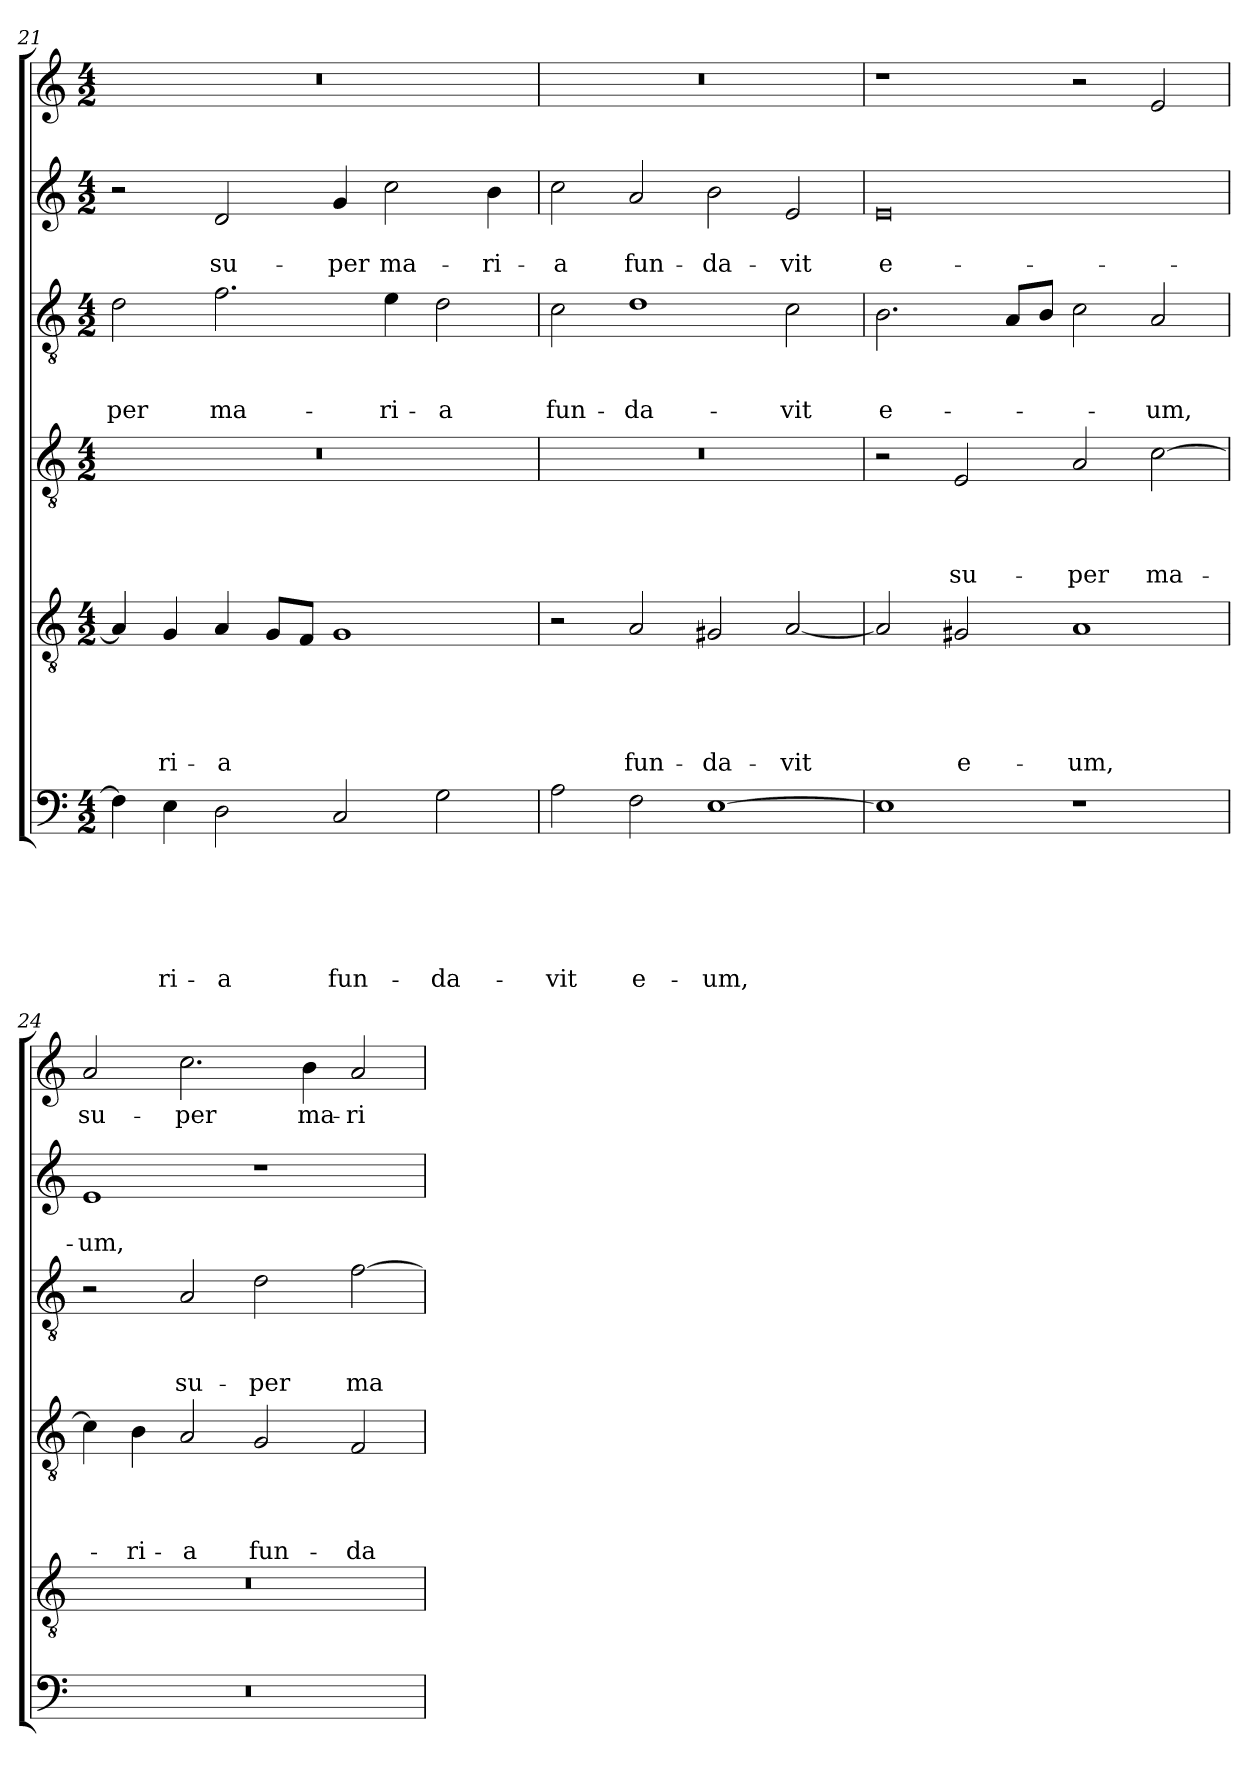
**kern	**text	**text	**text	**text	**text	**text	**kern	**text	**text	**text	**text	**text	**kern	**text	**text	**text	**text	**kern	**text	**text	**text	**kern	**text	**text	**kern	**text
*part6	*part6	*part6	*part6	*part6	*part6	*part6	*part5	*part5	*part5	*part5	*part5	*part5	*part4	*part4	*part4	*part4	*part4	*part3	*part3	*part3	*part3	*part2	*part2	*part2	*part1	*part1
*staff6	*staff6	*staff6	*staff6	*staff6	*staff6	*staff6	*staff5	*staff5	*staff5	*staff5	*staff5	*staff5	*staff4	*staff4	*staff4	*staff4	*staff4	*staff3	*staff3	*staff3	*staff3	*staff2	*staff2	*staff2	*staff1	*staff1
*clefF4	*	*	*	*	*	*	*clefGv2	*	*	*	*	*	*clefGv2	*	*	*	*	*clefGv2	*	*	*	*clefG2	*	*	*clefG2	*
*k[]	*	*	*	*	*	*	*k[]	*	*	*	*	*	*k[]	*	*	*	*	*k[]	*	*	*	*k[]	*	*	*k[]	*
*C:	*	*	*	*	*	*	*C:	*	*	*	*	*	*C:	*	*	*	*	*C:	*	*	*	*C:	*	*	*C:	*
*M4/2	*	*	*	*	*	*	*M4/2	*	*	*	*	*	*M4/2	*	*	*	*	*M4/2	*	*	*	*M4/2	*	*	*M4/2	*
=21	=21	=21	=21	=21	=21	=21	=21	=21	=21	=21	=21	=21	=21	=21	=21	=21	=21	=21	=21	=21	=21	=21	=21	=21	=21	=21
!	!	!	!	!	!	!	!	!	!	!	!	!	!	!	!	!	!	!	!	!	!LO:LY:b	!	!	!	!	!
4F\]	.	.	.	.	.	.	4A/]	.	.	.	.	.	0r	.	.	.	.	2d\	.	.	-per	2r	.	.	0r	.
!	!	!	!	!	!	!LO:LY:b	!	!	!	!	!	!LO:LY:b	!	!	!	!	!	!	!	!	!	!	!	!	!	!
4E\	.	.	.	.	.	-ri-	4G/	.	.	.	.	-ri-	.	.	.	.	.	.	.	.	.	.	.	.	.	.
!	!	!	!	!	!	!LO:LY:b	!	!	!	!	!	!LO:LY:b	!	!	!	!	!	!	!	!	!LO:LY:b	!	!	!LO:LY:b	!	!
2D\	.	.	.	.	.	-a	4A/	.	.	.	.	-a	.	.	.	.	.	2.f\	.	.	ma-	2d/	.	su-	.	.
.	.	.	.	.	.	.	8G/L	.	.	.	.	.	.	.	.	.	.	.	.	.	.	.	.	.	.	.
.	.	.	.	.	.	.	8F/J	.	.	.	.	.	.	.	.	.	.	.	.	.	.	.	.	.	.	.
!	!	!	!	!	!	!LO:LY:b	!	!	!	!	!	!	!	!	!	!	!	!	!	!	!	!	!	!LO:LY:b	!	!
2C/	.	.	.	.	.	fun-	1G	.	.	.	.	.	.	.	.	.	.	.	.	.	.	4g/	.	-per	.	.
!	!	!	!	!	!	!	!	!	!	!	!	!	!	!	!	!	!	!	!	!	!LO:LY:b	!	!	!LO:LY:b	!	!
.	.	.	.	.	.	.	.	.	.	.	.	.	.	.	.	.	.	4e\	.	.	-ri-	2cc\	.	ma-	.	.
!	!	!	!	!	!	!LO:LY:b	!	!	!	!	!	!	!	!	!	!	!	!	!	!	!LO:LY:b	!	!	!	!	!
2G\	.	.	.	.	.	-da-	.	.	.	.	.	.	.	.	.	.	.	2d\	.	.	-a	.	.	.	.	.
!	!	!	!	!	!	!	!	!	!	!	!	!	!	!	!	!	!	!	!	!	!	!	!	!LO:LY:b	!	!
.	.	.	.	.	.	.	.	.	.	.	.	.	.	.	.	.	.	.	.	.	.	4b\	.	-ri-	.	.
=22	=22	=22	=22	=22	=22	=22	=22	=22	=22	=22	=22	=22	=22	=22	=22	=22	=22	=22	=22	=22	=22	=22	=22	=22	=22	=22
!	!	!	!	!	!	!LO:LY:b	!	!	!	!	!	!	!	!	!	!	!	!	!	!	!LO:LY:b	!	!	!LO:LY:b	!	!
2A\	.	.	.	.	.	-vit	2r	.	.	.	.	.	0r	.	.	.	.	2c\	.	.	fun-	2cc\	.	-a	0r	.
!	!	!	!	!	!	!LO:LY:b	!	!	!	!	!	!LO:LY:b	!	!	!	!	!	!	!	!	!LO:LY:b	!	!	!LO:LY:b	!	!
2F\	.	.	.	.	.	e-	2A/	.	.	.	.	fun-	.	.	.	.	.	1d	.	.	-da-	2a/	.	fun-	.	.
!	!	!	!	!	!	!LO:LY:b	!	!	!	!	!	!LO:LY:b	!	!	!	!	!	!	!	!	!	!	!	!LO:LY:b	!	!
[1E	.	.	.	.	.	-um,	2G#X/	.	.	.	.	-da-	.	.	.	.	.	.	.	.	.	2b\	.	-da-	.	.
!	!	!	!	!	!	!	!	!	!	!	!	!LO:LY:b	!	!	!	!	!	!	!	!	!LO:LY:b	!	!	!LO:LY:b	!	!
.	.	.	.	.	.	.	[2A/	.	.	.	.	-vit	.	.	.	.	.	2c\	.	.	-vit	2e/	.	-vit	.	.
=23	=23	=23	=23	=23	=23	=23	=23	=23	=23	=23	=23	=23	=23	=23	=23	=23	=23	=23	=23	=23	=23	=23	=23	=23	=23	=23
!	!	!	!	!	!	!	!	!	!	!	!	!	!	!	!	!	!	!	!	!	!LO:LY:b	!	!	!LO:LY:b	!	!
1E]	.	.	.	.	.	.	2A/]	.	.	.	.	.	2r	.	.	.	.	2.B\	.	.	e-	0e	.	e-	1r	.
!	!	!	!	!	!	!	!	!	!	!	!	!LO:LY:b	!	!	!	!	!LO:LY:b	!	!	!	!	!	!	!	!	!
.	.	.	.	.	.	.	2G#X/	.	.	.	.	e-	2E/	.	.	.	su-	.	.	.	.	.	.	.	.	.
.	.	.	.	.	.	.	.	.	.	.	.	.	.	.	.	.	.	8A/L	.	.	.	.	.	.	.	.
.	.	.	.	.	.	.	.	.	.	.	.	.	.	.	.	.	.	8B/J	.	.	.	.	.	.	.	.
!	!	!	!	!	!	!	!	!	!	!	!	!LO:LY:b	!	!	!	!	!LO:LY:b	!	!	!	!	!	!	!	!	!
1r	.	.	.	.	.	.	1A	.	.	.	.	-um,	2A/	.	.	.	-per	2c\	.	.	.	.	.	.	2r	.
!	!	!	!	!	!	!	!	!	!	!	!	!	!	!	!	!	!LO:LY:b	!	!	!	!LO:LY:b	!	!	!	!	!
.	.	.	.	.	.	.	.	.	.	.	.	.	[2c\	.	.	.	ma-	2A/	.	.	-um,	.	.	.	2e/	.
=24	=24	=24	=24	=24	=24	=24	=24	=24	=24	=24	=24	=24	=24	=24	=24	=24	=24	=24	=24	=24	=24	=24	=24	=24	=24	=24
!	!	!	!	!	!	!	!	!	!	!	!	!	!	!	!	!	!	!	!	!	!	!	!	!LO:LY:b	!	!LO:LY:b
0r	.	.	.	.	.	.	0r	.	.	.	.	.	4c\]	.	.	.	.	2r	.	.	.	1e	.	-um,	2a/	su-
!	!	!	!	!	!	!	!	!	!	!	!	!	!	!	!	!	!LO:LY:b	!	!	!	!	!	!	!	!	!
.	.	.	.	.	.	.	.	.	.	.	.	.	4B\	.	.	.	-ri-	.	.	.	.	.	.	.	.	.
!	!	!	!	!	!	!	!	!	!	!	!	!	!	!	!	!	!LO:LY:b	!	!	!	!LO:LY:b	!	!	!	!	!LO:LY:b
.	.	.	.	.	.	.	.	.	.	.	.	.	2A/	.	.	.	-a	2A/	.	.	su-	.	.	.	2.cc\	-per
!	!	!	!	!	!	!	!	!	!	!	!	!	!	!	!	!	!LO:LY:b	!	!	!	!LO:LY:b	!	!	!	!	!
.	.	.	.	.	.	.	.	.	.	.	.	.	2G/	.	.	.	fun-	2d\	.	.	-per	1r	.	.	.	.
!	!	!	!	!	!	!	!	!	!	!	!	!	!	!	!	!	!	!	!	!	!	!	!	!	!	!LO:LY:b
.	.	.	.	.	.	.	.	.	.	.	.	.	.	.	.	.	.	.	.	.	.	.	.	.	4b\	ma-
!	!	!	!	!	!	!	!	!	!	!	!	!	!	!	!	!	!LO:LY:b	!	!	!	!LO:LY:b	!	!	!	!	!LO:LY:b
.	.	.	.	.	.	.	.	.	.	.	.	.	2F/	.	.	.	-da-	[2f\	.	.	ma-	.	.	.	2a/	-ri-
=	=	=	=	=	=	=	=	=	=	=	=	=	=	=	=	=	=	=	=	=	=	=	=	=	=	=
*-	*-	*-	*-	*-	*-	*-	*-	*-	*-	*-	*-	*-	*-	*-	*-	*-	*-	*-	*-	*-	*-	*-	*-	*-	*-	*-
